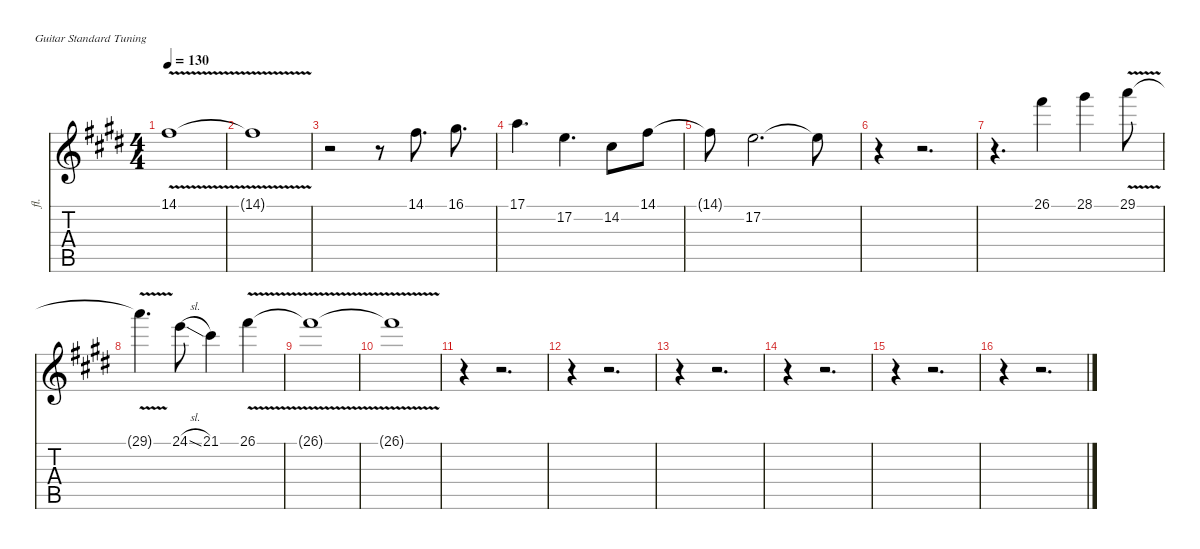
\defaultSystemsLayout 4
\hideDynamics
\bracketExtendMode nobrackets
\otherSystemsTrackNameOrientation horizontal
\track ("Flute" "fl.") {instrument panflute}
\staff {score tabs}
\tuning (E4 B3 G3 D3 A2 E2)
\ts (4 4)
\tempo 130
\clef g2
\ks e
14.1{v t acc #}.1{dy f} |
14.1{v t acc #}.1 |
r.2 r.8 14.1{acc #}.8{d} 16.1{acc #}.8{d} |
17.1{acc forcenatural}.4{d} 17.2{acc forcenatural}.4{d} 14.2{acc #}.8 14.1{acc #}.8 |
14.1{t acc #}.8 17.2{acc forcenatural}.2{d} 17.2{t acc forcenatural}.8 |
r.4 r.2{d} |
r.4{d} 26.1{acc #}.4 28.1{acc #}.4 29.1{v acc forcenatural}.8 |
29.1{v t acc forcenatural}.4{d} 24.1{sl acc forcenatural}.8 21.1{acc #}.4 26.1{v acc #}.4 |
26.1{v t acc #}.1 |
26.1{v t acc #}.1 |
r.4 r.2{d} |
r.4 r.2{d} |
r.4 r.2{d} |
r.4 r.2{d} |
r.4 r.2{d} |
r.4 r.2{d}
